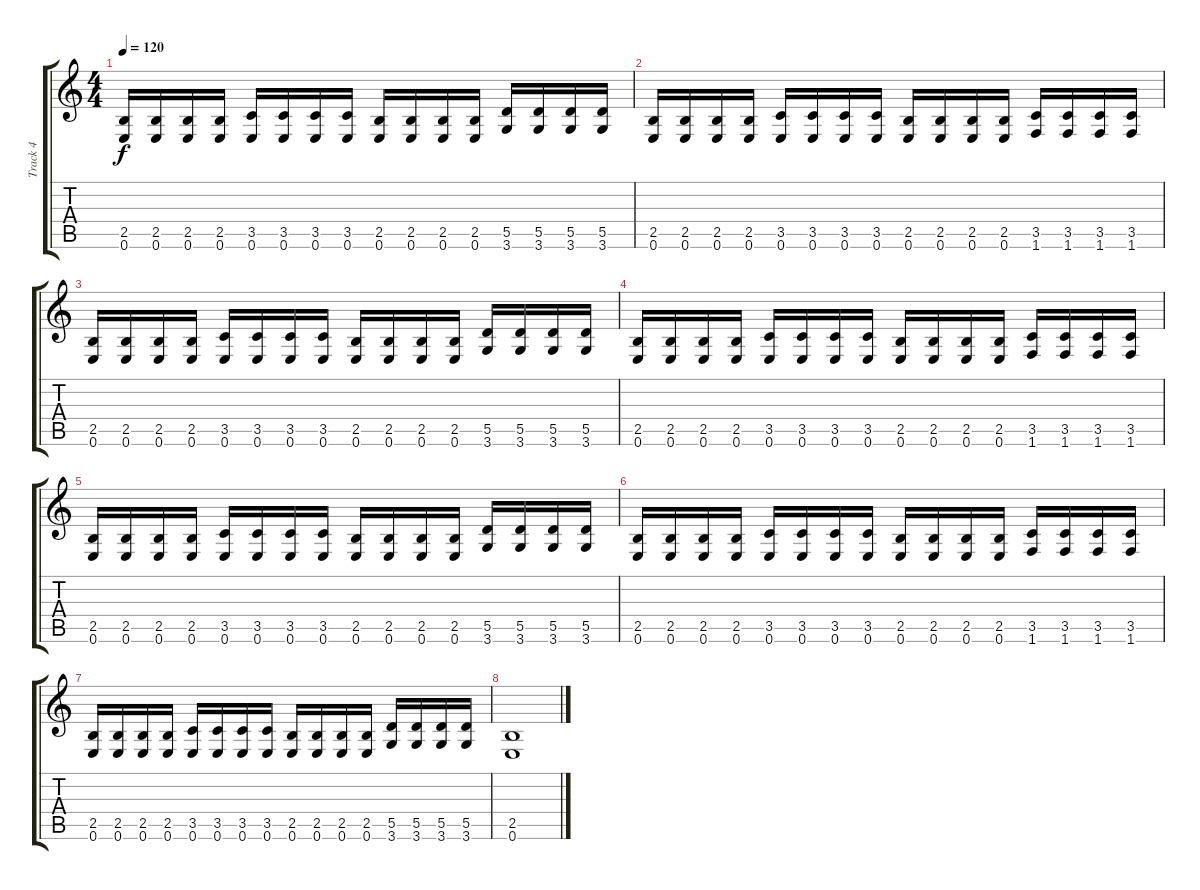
\track ("Track 4" "Track 4") {instrument distortionguitar}
\staff {score tabs}
\tuning (E4 B3 G3 D3 A2 E2) {hide}
\ts (4 4)
\tempo 120
\clef g2
\ks c
(2.5 0.6).16{dy f} (2.5 0.6).16 (2.5 0.6).16 (2.5 0.6).16 (3.5 0.6).16 (3.5 0.6).16 (3.5 0.6).16 (3.5 0.6).16 (2.5 0.6).16 (2.5 0.6).16 (2.5 0.6).16 (2.5 0.6).16 (5.5 3.6).16 (5.5 3.6).16 (5.5 3.6).16 (5.5 3.6).16 |
(2.5 0.6).16 (2.5 0.6).16 (2.5 0.6).16 (2.5 0.6).16 (3.5 0.6).16 (3.5 0.6).16 (3.5 0.6).16 (3.5 0.6).16 (2.5 0.6).16 (2.5 0.6).16 (2.5 0.6).16 (2.5 0.6).16 (3.5 1.6).16 (3.5 1.6).16 (3.5 1.6).16 (3.5 1.6).16 |
(2.5 0.6).16 (2.5 0.6).16 (2.5 0.6).16 (2.5 0.6).16 (3.5 0.6).16 (3.5 0.6).16 (3.5 0.6).16 (3.5 0.6).16 (2.5 0.6).16 (2.5 0.6).16 (2.5 0.6).16 (2.5 0.6).16 (5.5 3.6).16 (5.5 3.6).16 (5.5 3.6).16 (5.5 3.6).16 |
(2.5 0.6).16 (2.5 0.6).16 (2.5 0.6).16 (2.5 0.6).16 (3.5 0.6).16 (3.5 0.6).16 (3.5 0.6).16 (3.5 0.6).16 (2.5 0.6).16 (2.5 0.6).16 (2.5 0.6).16 (2.5 0.6).16 (3.5 1.6).16 (3.5 1.6).16 (3.5 1.6).16 (3.5 1.6).16 |
(2.5 0.6).16 (2.5 0.6).16 (2.5 0.6).16 (2.5 0.6).16 (3.5 0.6).16 (3.5 0.6).16 (3.5 0.6).16 (3.5 0.6).16 (2.5 0.6).16 (2.5 0.6).16 (2.5 0.6).16 (2.5 0.6).16 (5.5 3.6).16 (5.5 3.6).16 (5.5 3.6).16 (5.5 3.6).16 |
(2.5 0.6).16 (2.5 0.6).16 (2.5 0.6).16 (2.5 0.6).16 (3.5 0.6).16 (3.5 0.6).16 (3.5 0.6).16 (3.5 0.6).16 (2.5 0.6).16 (2.5 0.6).16 (2.5 0.6).16 (2.5 0.6).16 (3.5 1.6).16 (3.5 1.6).16 (3.5 1.6).16 (3.5 1.6).16 |
(2.5 0.6).16 (2.5 0.6).16 (2.5 0.6).16 (2.5 0.6).16 (3.5 0.6).16 (3.5 0.6).16 (3.5 0.6).16 (3.5 0.6).16 (2.5 0.6).16 (2.5 0.6).16 (2.5 0.6).16 (2.5 0.6).16 (5.5 3.6).16 (5.5 3.6).16 (5.5 3.6).16 (5.5 3.6).16 |
(2.5 0.6).1
